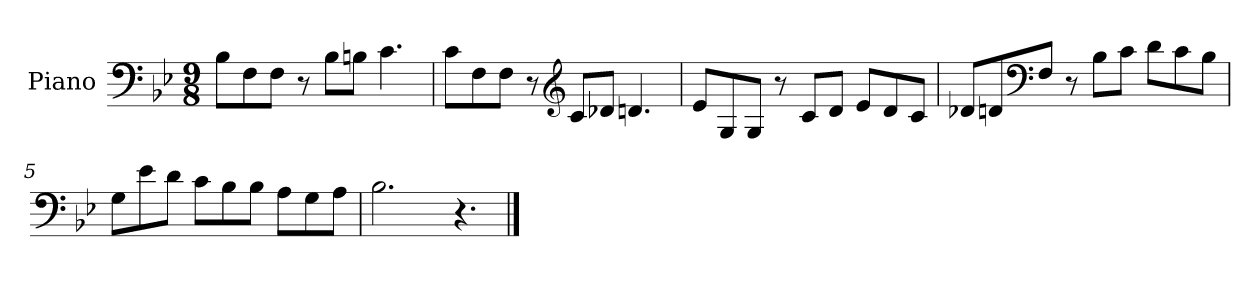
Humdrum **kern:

**kern
*part1
*staff1
*I"Piano
*I'Pno.
*clefF4
*k[b-e-]
*M9/8
*MM120
=1
8B-\L
8F\
8F\J
8r
8B-\L
8Bn\J
4.c\
=2
8c\L
8F\
8F\J
8r
*clefG2
8c/L
8d-X/J
4.dn/
=3
8e-/L
8G/
8G/J
8r
8c/L
8d/J
8e-/L
8d/
8c/J
=4
8d-X/L
8dn/
*clefF4
8F/J
8r
8B-\L
8c\J
8d\L
8c\
8B-\J
!!LO:LB:g=z
=5
8G\L
8e-\
8d\J
8c\L
8B-\
8B-\J
8A\L
8G\
8A\J
=6
2.B-\
4.r
==
*-
